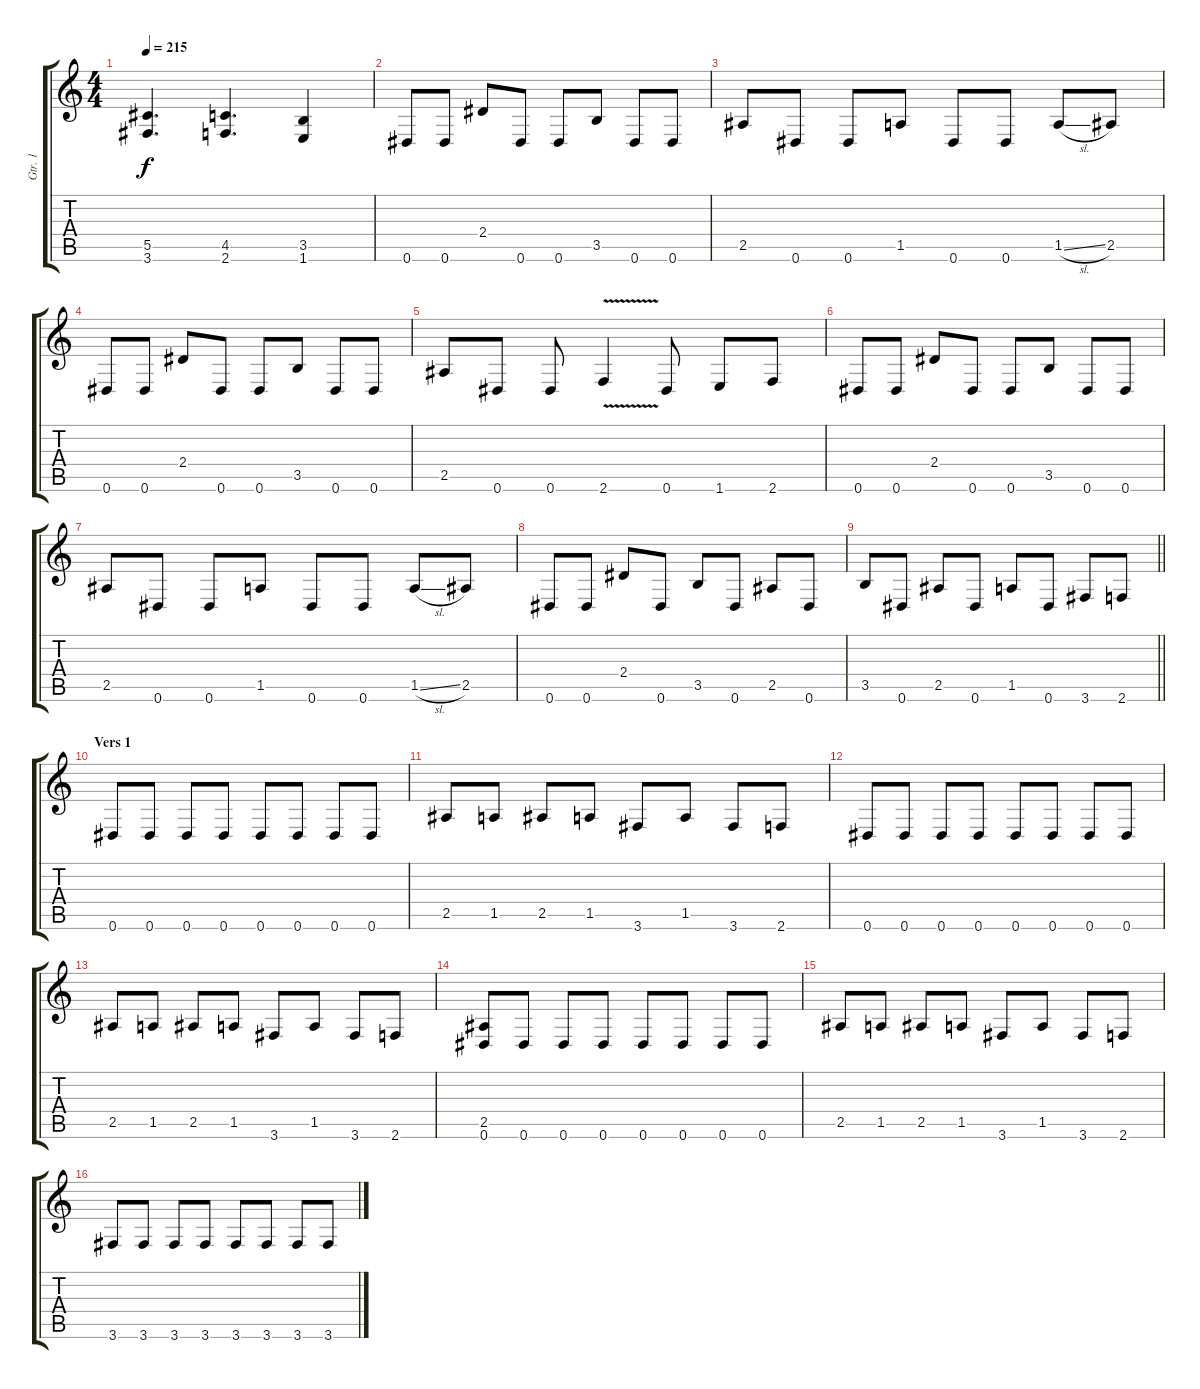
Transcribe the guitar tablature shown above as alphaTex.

\track ("Gtr. 1" "Gtr. 1") {instrument distortionguitar}
\staff {score tabs}
\tuning (Eb4 Bb3 Gb3 Db3 Ab2 Eb2) {hide}
\ts (4 4)
\tempo 215
\clef g2
\ks c
(5.5 3.6).4{d dy f} (4.5 2.6).4{d} (3.5 1.6).4 |
0.6.8 0.6.8 2.4.8 0.6.8 0.6.8 3.5.8 0.6.8 0.6.8 |
2.5.8 0.6.8 0.6.8 1.5.8 0.6.8 0.6.8 1.5{sl}.8 2.5.8 |
0.6.8 0.6.8 2.4.8 0.6.8 0.6.8 3.5.8 0.6.8 0.6.8 |
2.5.8 0.6.8 0.6.8 2.6{v}.4 0.6.8 1.6.8 2.6.8 |
0.6.8 0.6.8 2.4.8 0.6.8 0.6.8 3.5.8 0.6.8 0.6.8 |
2.5.8 0.6.8 0.6.8 1.5.8 0.6.8 0.6.8 1.5{sl}.8 2.5.8 |
0.6.8 0.6.8 2.4.8 0.6.8 3.5.8 0.6.8 2.5.8 0.6.8 |
\barLineRight lightlight
3.5.8 0.6.8 2.5.8 0.6.8 1.5.8 0.6.8 3.6.8 2.6.8 |
\section ("" "Vers 1")
0.6.8 0.6.8 0.6.8 0.6.8 0.6.8 0.6.8 0.6.8 0.6.8 |
2.5.8 1.5.8 2.5.8 1.5.8 3.6.8 1.5.8 3.6.8 2.6.8 |
0.6.8 0.6.8 0.6.8 0.6.8 0.6.8 0.6.8 0.6.8 0.6.8 |
2.5.8 1.5.8 2.5.8 1.5.8 3.6.8 1.5.8 3.6.8 2.6.8 |
(2.5 0.6).8 0.6.8 0.6.8 0.6.8 0.6.8 0.6.8 0.6.8 0.6.8 |
2.5.8 1.5.8 2.5.8 1.5.8 3.6.8 1.5.8 3.6.8 2.6.8 |
3.6.8 3.6.8 3.6.8 3.6.8 3.6.8 3.6.8 3.6.8 3.6.8
